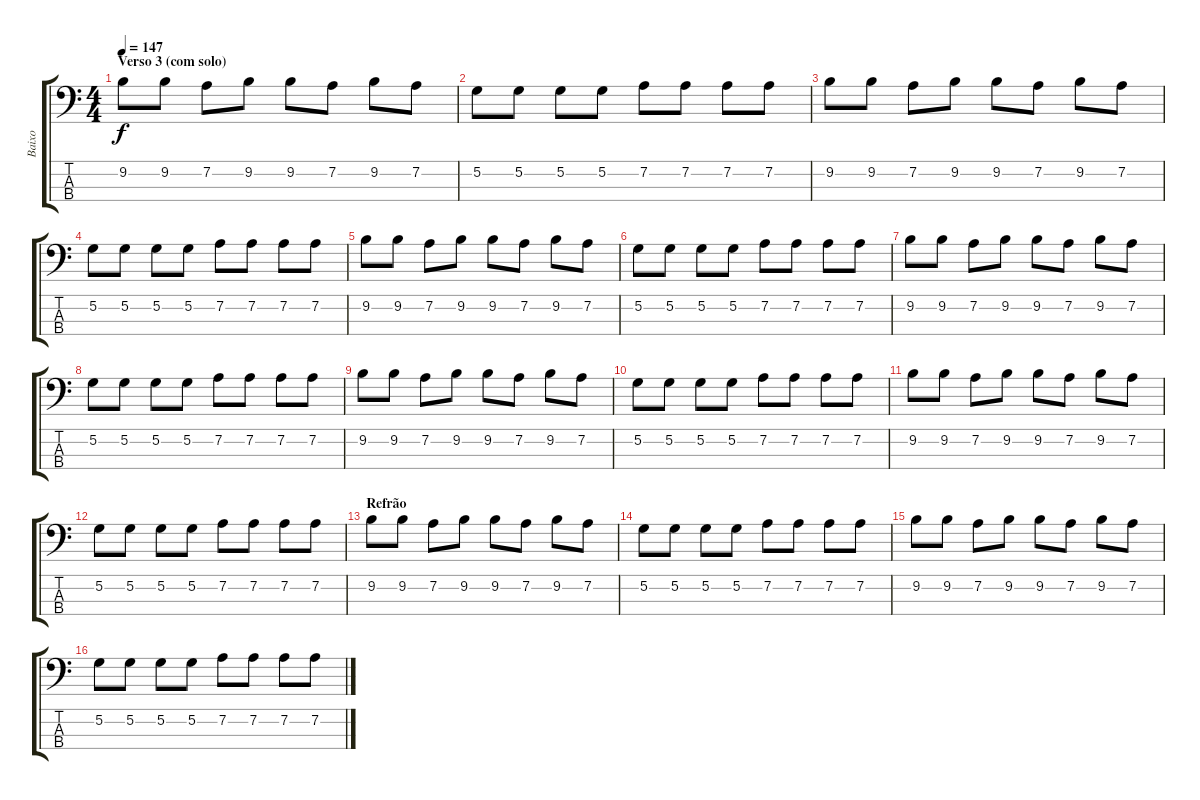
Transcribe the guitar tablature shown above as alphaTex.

\track ("Baixo" "Baixo") {instrument electricbassfinger}
\staff {score tabs}
\tuning (G2 D2 A1 E1) {hide}
\ts (4 4)
\section ("" "Verso 3 (com solo)")
\tempo 147
\clef f4
\ks c
9.2.8{dy f} 9.2.8 7.2.8 9.2.8 9.2.8 7.2.8 9.2.8 7.2.8 |
5.2.8 5.2.8 5.2.8 5.2.8 7.2.8 7.2.8 7.2.8 7.2.8 |
9.2.8 9.2.8 7.2.8 9.2.8 9.2.8 7.2.8 9.2.8 7.2.8 |
5.2.8 5.2.8 5.2.8 5.2.8 7.2.8 7.2.8 7.2.8 7.2.8 |
9.2.8 9.2.8 7.2.8 9.2.8 9.2.8 7.2.8 9.2.8 7.2.8 |
5.2.8 5.2.8 5.2.8 5.2.8 7.2.8 7.2.8 7.2.8 7.2.8 |
9.2.8 9.2.8 7.2.8 9.2.8 9.2.8 7.2.8 9.2.8 7.2.8 |
5.2.8 5.2.8 5.2.8 5.2.8 7.2.8 7.2.8 7.2.8 7.2.8 |
9.2.8 9.2.8 7.2.8 9.2.8 9.2.8 7.2.8 9.2.8 7.2.8 |
5.2.8 5.2.8 5.2.8 5.2.8 7.2.8 7.2.8 7.2.8 7.2.8 |
9.2.8 9.2.8 7.2.8 9.2.8 9.2.8 7.2.8 9.2.8 7.2.8 |
5.2.8 5.2.8 5.2.8 5.2.8 7.2.8 7.2.8 7.2.8 7.2.8 |
\section ("" "Refrão")
9.2.8 9.2.8 7.2.8 9.2.8 9.2.8 7.2.8 9.2.8 7.2.8 |
5.2.8 5.2.8 5.2.8 5.2.8 7.2.8 7.2.8 7.2.8 7.2.8 |
9.2.8 9.2.8 7.2.8 9.2.8 9.2.8 7.2.8 9.2.8 7.2.8 |
5.2.8 5.2.8 5.2.8 5.2.8 7.2.8 7.2.8 7.2.8 7.2.8
